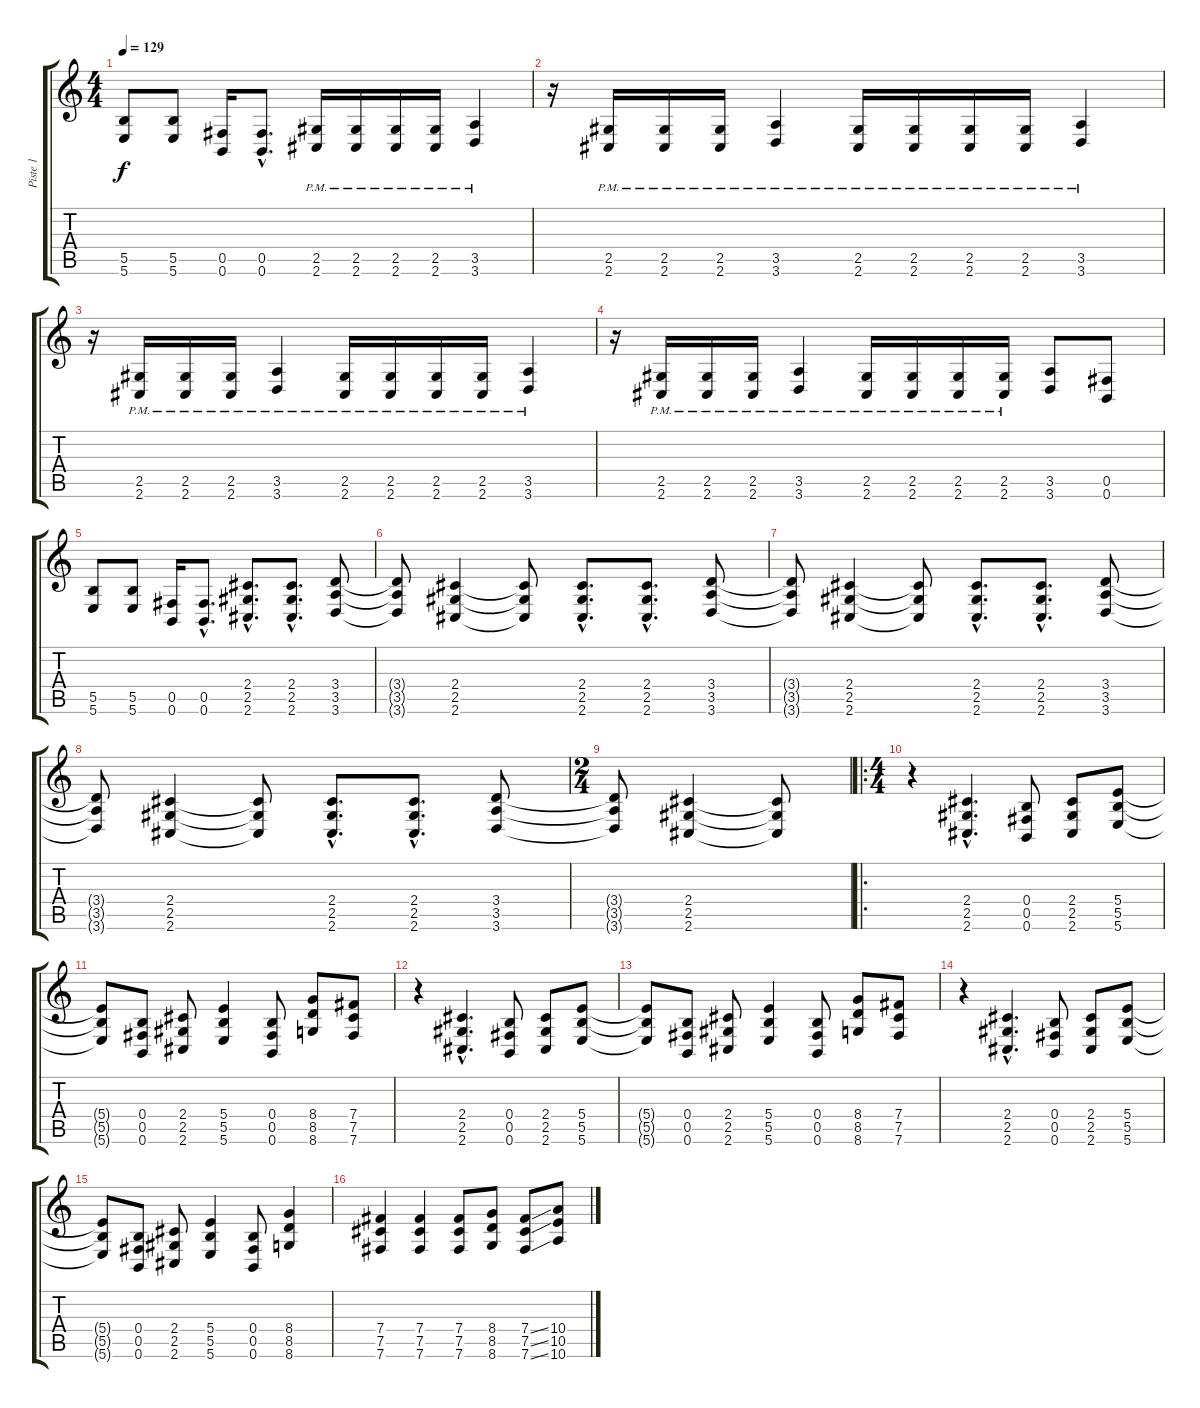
\track ("Piste 1" "Piste 1") {instrument overdrivenguitar}
\staff {score tabs}
\tuning (Db4 Ab3 E3 B2 Gb2 B1) {hide}
\ts (4 4)
\tempo 129
\clef g2
\ks c
(5.5 5.6).8{dy f} (5.5 5.6).8 (0.5 0.6).16 (0.5{hac} 0.6{hac}).8{d} (2.5{pm} 2.6{pm}).16 (2.5{pm} 2.6{pm}).16 (2.5{pm} 2.6{pm}).16 (2.5{pm} 2.6{pm}).16 (3.5{pm} 3.6{pm}).4 |
r.16 (2.5{pm} 2.6{pm}).16 (2.5{pm} 2.6{pm}).16 (2.5{pm} 2.6{pm}).16 (3.5{pm} 3.6{pm}).4 (2.5{pm} 2.6{pm}).16 (2.5{pm} 2.6{pm}).16 (2.5{pm} 2.6{pm}).16 (2.5{pm} 2.6{pm}).16 (3.5{pm} 3.6{pm}).4 |
r.16 (2.5{pm} 2.6{pm}).16 (2.5{pm} 2.6{pm}).16 (2.5{pm} 2.6{pm}).16 (3.5{pm} 3.6{pm}).4 (2.5{pm} 2.6{pm}).16 (2.5{pm} 2.6{pm}).16 (2.5{pm} 2.6{pm}).16 (2.5{pm} 2.6{pm}).16 (3.5{pm} 3.6{pm}).4 |
r.16 (2.5{pm} 2.6{pm}).16 (2.5{pm} 2.6{pm}).16 (2.5{pm} 2.6{pm}).16 (3.5{pm} 3.6{pm}).4 (2.5{pm} 2.6{pm}).16 (2.5{pm} 2.6{pm}).16 (2.5{pm} 2.6{pm}).16 (2.5{pm} 2.6{pm}).16 (3.5 3.6).8 (0.5 0.6).8 |
(5.5 5.6).8 (5.5 5.6).8 (0.5 0.6).16 (0.5{hac} 0.6{hac}).8{d} (2.4{hac} 2.5{hac} 2.6{hac}).8{d balance 8} (2.4{hac} 2.5{hac} 2.6{hac}).8{d} (3.4 3.5 3.6).8 |
(3.4{t} 3.5{t} 3.6{t}).8 (2.4 2.5 2.6).4 (2.4{t} 2.5{t} 2.6{t}).8 (2.4{hac} 2.5{hac} 2.6{hac}).8{d} (2.4{hac} 2.5{hac} 2.6{hac}).8{d} (3.4 3.5 3.6).8 |
(3.4{t} 3.5{t} 3.6{t}).8 (2.4 2.5 2.6).4 (2.4{t} 2.5{t} 2.6{t}).8 (2.4{hac} 2.5{hac} 2.6{hac}).8{d} (2.4{hac} 2.5{hac} 2.6{hac}).8{d} (3.4 3.5 3.6).8 |
(3.4{t} 3.5{t} 3.6{t}).8 (2.4 2.5 2.6).4 (2.4{t} 2.5{t} 2.6{t}).8 (2.4{hac} 2.5{hac} 2.6{hac}).8{d} (2.4{hac} 2.5{hac} 2.6{hac}).8{d} (3.4 3.5 3.6).8 |
\ts (2 4)
(3.4{t} 3.5{t} 3.6{t}).8 (2.4 2.5 2.6).4 (2.4{t} 2.5{t} 2.6{t}).8 |
\ro
\ts (4 4)
r.4{balance 16} (2.4{hac} 2.5{hac} 2.6{hac}).4{d} (0.4 0.5 0.6).8 (2.4 2.5 2.6).8 (5.4 5.5 5.6).8 |
(5.4{t} 5.5{t} 5.6{t}).8 (0.4 0.5 0.6).8 (2.4 2.5 2.6).8 (5.4 5.5 5.6).4 (0.4 0.5 0.6).8 (8.4 8.5 8.6).8 (7.4 7.5 7.6).8 |
r.4 (2.4{hac} 2.5{hac} 2.6{hac}).4{d} (0.4 0.5 0.6).8 (2.4 2.5 2.6).8 (5.4 5.5 5.6).8 |
(5.4{t} 5.5{t} 5.6{t}).8 (0.4 0.5 0.6).8 (2.4 2.5 2.6).8 (5.4 5.5 5.6).4 (0.4 0.5 0.6).8 (8.4 8.5 8.6).8 (7.4 7.5 7.6).8 |
r.4 (2.4{hac} 2.5{hac} 2.6{hac}).4{d} (0.4 0.5 0.6).8 (2.4 2.5 2.6).8 (5.4 5.5 5.6).8 |
(5.4{t} 5.5{t} 5.6{t}).8 (0.4 0.5 0.6).8 (2.4 2.5 2.6).8 (5.4 5.5 5.6).4 (0.4 0.5 0.6).8 (8.4 8.5 8.6).4 |
(7.4 7.5 7.6).4 (7.4 7.5 7.6).4 (7.4 7.5 7.6).8 (8.4 8.5 8.6).8 (7.4{ss} 7.5{ss} 7.6{ss}).8 (10.4 10.5 10.6).8
